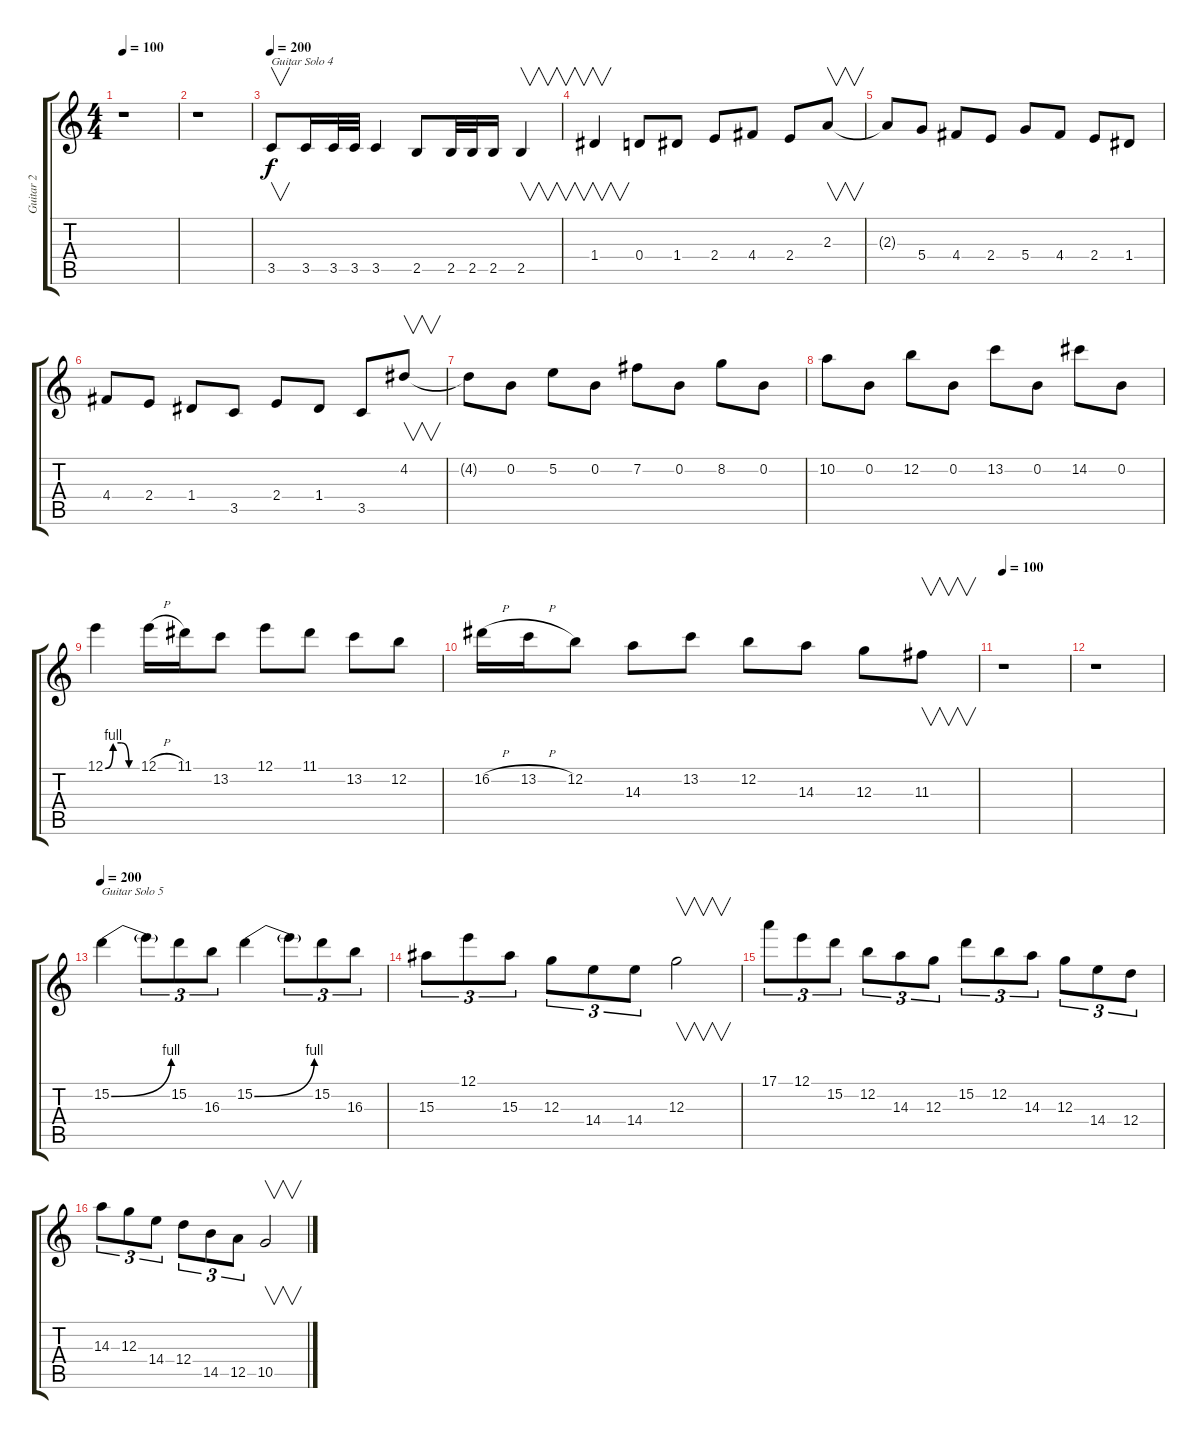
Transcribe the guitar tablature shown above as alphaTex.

\track ("Guitar 2" "Guitar 2") {instrument distortionguitar}
\staff {score tabs}
\tuning (E4 B3 G3 D3 A2 E2) {hide}
\ts (4 4)
\tempo 100
\clef g2
\ks c
r.1{dy f} |
r.1 |
\tempo 200
3.5.8{v txt "Guitar Solo 4"} 3.5.16 3.5.32 3.5.32 3.5.4 2.5.8 2.5.32 2.5.32 2.5.16 2.5.4{v} |
1.4.4{v} 0.4.8 1.4.8 2.4.8 4.4.8 2.4.8 2.3.8{v} |
2.3{t}.8 5.4.8 4.4.8 2.4.8 5.4.8 4.4.8 2.4.8 1.4.8 |
4.4.8 2.4.8 1.4.8 3.5.8 2.4.8 1.4.8 3.5.8 4.2.8{v} |
4.2{t}.8 0.2.8 5.2.8 0.2.8 7.2.8 0.2.8 8.2.8 0.2.8 |
10.2.8 0.2.8 12.2.8 0.2.8 13.2.8 0.2.8 14.2.8 0.2.8 |
12.1{be (custom 0 0 15 4 30 4 45 0 60 0)}.4 12.1{h}.16 11.1.16 13.2.8 12.1.8 11.1.8 13.2.8 12.2.8 |
16.2{h}.16 13.2{h}.16 12.2.8 14.3.8 13.2.8 12.2.8 14.3.8 12.3.8 11.3.8{v} |
\tempo 100
r.1 |
r.1 |
\tempo 200
15.2{be (bend 0 0 60 4)}.4{txt "Guitar Solo 5"} 15.2{t}.8{tu (3 2)} 15.2.8{tu (3 2)} 16.3.8{tu (3 2)} 15.2{be (bend 0 0 60 4)}.4 15.2{t}.8{tu (3 2)} 15.2.8{tu (3 2)} 16.3.8{tu (3 2)} |
15.3.8{tu (3 2)} 12.1.8{tu (3 2)} 15.3.8{tu (3 2)} 12.3.8{tu (3 2)} 14.4.8{tu (3 2)} 14.4.8{tu (3 2)} 12.3.2{v} |
17.1.8{tu (3 2)} 12.1.8{tu (3 2)} 15.2.8{tu (3 2)} 12.2.8{tu (3 2)} 14.3.8{tu (3 2)} 12.3.8{tu (3 2)} 15.2.8{tu (3 2)} 12.2.8{tu (3 2)} 14.3.8{tu (3 2)} 12.3.8{tu (3 2)} 14.4.8{tu (3 2)} 12.4.8{tu (3 2)} |
14.3.8{tu (3 2)} 12.3.8{tu (3 2)} 14.4.8{tu (3 2)} 12.4.8{tu (3 2)} 14.5.8{tu (3 2)} 12.5.8{tu (3 2)} 10.5.2{v}
